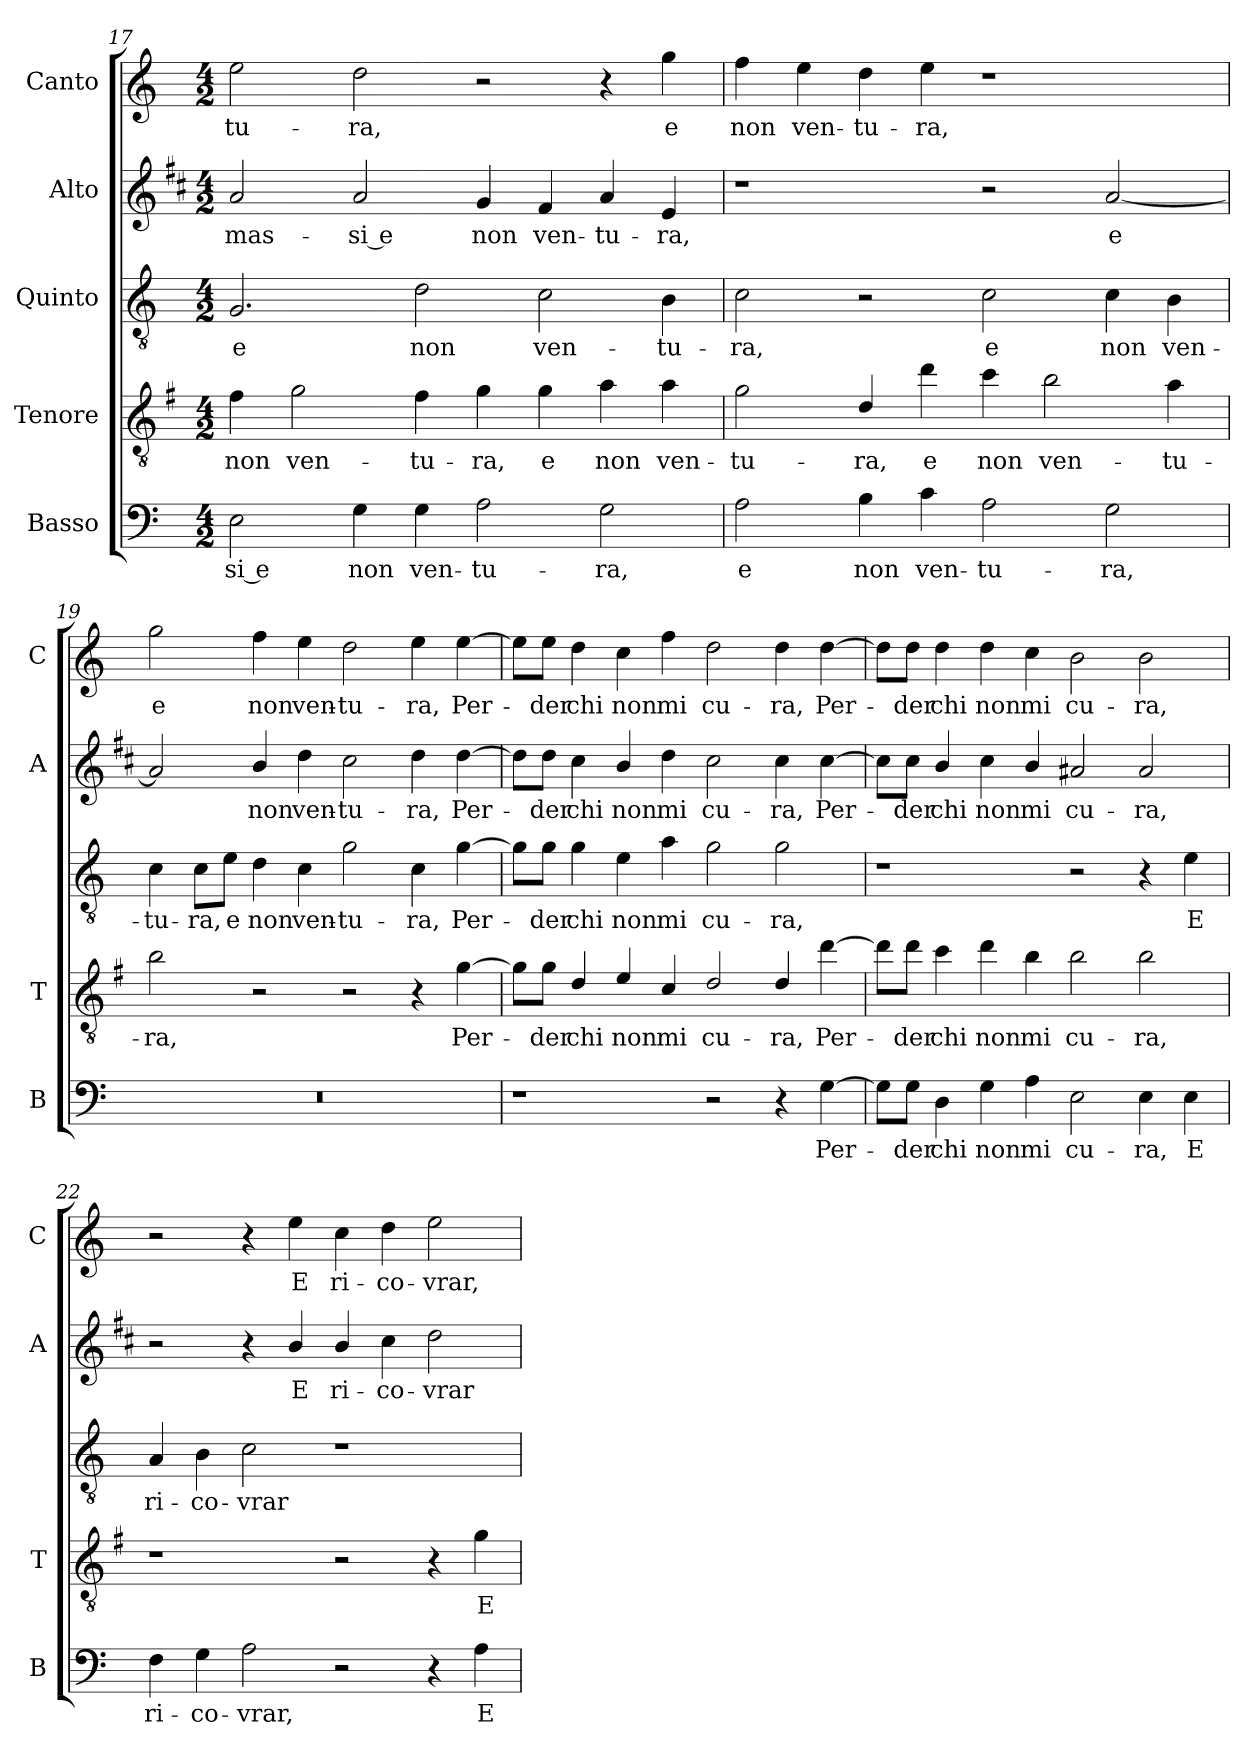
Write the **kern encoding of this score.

**kern	**text	**kern	**text	**kern	**text	**kern	**text	**kern	**text
*part5	*part5	*part4	*part4	*part3	*part3	*part2	*part2	*part1	*part1
*staff5	*staff5	*staff4	*staff4	*staff3	*staff3	*staff2	*staff2	*staff1	*staff1
*I"Basso	*	*I"Tenore	*	*I"Quinto	*	*I"Alto	*	*I"Canto	*
*I'B	*	*I'T	*	*	*	*I'A	*	*I'C	*
!!LO:PB:g=z
*clefF4	*	*clefGv2	*	*clefGv2	*	*clefG2	*	*clefG2	*
*	*	*ITrd4c7	*	*	*	*ITrd1c2	*	*	*
*k[]	*	*k[]	*	*k[]	*	*k[]	*	*k[]	*
*C:	*	*C:	*	*C:	*	*C:	*	*C:	*
*M4/2	*	*M4/2	*	*M4/2	*	*M4/2	*	*M4/2	*
=17	=17	=17	=17	=17	=17	=17	=17	=17	=17
!	!LO:LY:b	!	!LO:LY:b	!	!LO:LY:b	!	!LO:LY:b	!	!LO:LY:b
2E\	-si e	4B\	non	2.G/	e	2g/	-mas-	2ee\	-tu-
!	!	!	!LO:LY:b	!	!	!	!	!	!
.	.	2c\	ven-	.	.	.	.	.	.
!	!LO:LY:b	!	!	!	!	!	!LO:LY:b	!	!LO:LY:b
4G\	non	.	.	.	.	2g/	-si e	2dd\	-ra,
!	!LO:LY:b	!	!LO:LY:b	!	!LO:LY:b	!	!	!	!
4G\	ven-	4B\	-tu-	2d\	non	.	.	.	.
!	!LO:LY:b	!	!LO:LY:b	!	!	!	!LO:LY:b	!	!
2A\	-tu-	4c\	-ra,	.	.	4f/	non	2r	.
!	!	!	!LO:LY:b	!	!LO:LY:b	!	!LO:LY:b	!	!
.	.	4c\	e	2c\	ven-	4e/	ven-	.	.
!	!LO:LY:b	!	!LO:LY:b	!	!	!	!LO:LY:b	!	!
2G\	-ra,	4d\	non	.	.	4g/	-tu-	4r	.
!	!	!	!LO:LY:b	!	!LO:LY:b	!	!LO:LY:b	!	!LO:LY:b
.	.	4d\	ven-	4B\	-tu-	4d/	-ra,	4gg\	e
=18	=18	=18	=18	=18	=18	=18	=18	=18	=18
!	!LO:LY:b	!	!LO:LY:b	!	!LO:LY:b	!	!	!	!LO:LY:b
2A\	e	2c\	-tu-	2c\	-ra,	1r	.	4ff\	non
!	!	!	!	!	!	!	!	!	!LO:LY:b
.	.	.	.	.	.	.	.	4ee\	ven-
!	!LO:LY:b	!	!LO:LY:b	!	!	!	!	!	!LO:LY:b
4B\	non	4G/	-ra,	2r	.	.	.	4dd\	-tu-
!	!LO:LY:b	!	!LO:LY:b	!	!	!	!	!	!LO:LY:b
4c\	ven-	4g\	e	.	.	.	.	4ee\	-ra,
!	!LO:LY:b	!	!LO:LY:b	!	!LO:LY:b	!	!	!	!
2A\	-tu-	4f\	non	2c\	e	2r	.	1r	.
!	!	!	!LO:LY:b	!	!	!	!	!	!
.	.	2e\	ven-	.	.	.	.	.	.
!	!LO:LY:b	!	!	!	!LO:LY:b	!	!LO:LY:b	!	!
2G\	-ra,	.	.	4c\	non	[2g/	e	.	.
!	!	!	!LO:LY:b	!	!LO:LY:b	!	!	!	!
.	.	4d\	-tu-	4B\	ven-	.	.	.	.
=19	=19	=19	=19	=19	=19	=19	=19	=19	=19
!	!	!	!LO:LY:b	!	!LO:LY:b	!	!	!	!LO:LY:b
0r	.	2e\	-ra,	4c\	-tu-	2g/]	.	2gg\	e
!	!	!	!	!	!LO:LY:b	!	!	!	!
.	.	.	.	8c\L	-ra,	.	.	.	.
!	!	!	!	!	!LO:LY:b	!	!	!	!
.	.	.	.	8e\J	e	.	.	.	.
!	!	!	!	!	!LO:LY:b	!	!LO:LY:b	!	!LO:LY:b
.	.	2r	.	4d\	non	4a/	non	4ff\	non
!	!	!	!	!	!LO:LY:b	!	!LO:LY:b	!	!LO:LY:b
.	.	.	.	4c\	ven-	4cc\	ven-	4ee\	ven-
!	!	!	!	!	!LO:LY:b	!	!LO:LY:b	!	!LO:LY:b
.	.	2r	.	2g\	-tu-	2b\	-tu-	2dd\	-tu-
!	!	!	!	!	!LO:LY:b	!	!LO:LY:b	!	!LO:LY:b
.	.	4r	.	4c\	-ra,	4cc\	-ra,	4ee\	-ra,
!	!	!	!LO:LY:b	!	!LO:LY:b	!	!LO:LY:b	!	!LO:LY:b
.	.	[4c\	Per-	[4g\	Per-	[4cc\	Per-	[4ee\	Per-
!!LO:LB:g=z
=20	=20	=20	=20	=20	=20	=20	=20	=20	=20
1r	.	8c\L]	.	8g\L]	.	8cc\L]	.	8ee\L]	.
!	!	!	!LO:LY:b	!	!LO:LY:b	!	!LO:LY:b	!	!LO:LY:b
.	.	8c\J	-der	8g\J	-der	8cc\J	-der	8ee\J	-der
!	!	!	!LO:LY:b	!	!LO:LY:b	!	!LO:LY:b	!	!LO:LY:b
.	.	4G/	chi	4g\	chi	4b\	chi	4dd\	chi
!	!	!	!LO:LY:b	!	!LO:LY:b	!	!LO:LY:b	!	!LO:LY:b
.	.	4A/	non	4e\	non	4a/	non	4cc\	non
!	!	!	!LO:LY:b	!	!LO:LY:b	!	!LO:LY:b	!	!LO:LY:b
.	.	4F/	mi	4a\	mi	4cc\	mi	4ff\	mi
!	!	!	!LO:LY:b	!	!LO:LY:b	!	!LO:LY:b	!	!LO:LY:b
2r	.	2G/	cu-	2g\	cu-	2b\	cu-	2dd\	cu-
!	!	!	!LO:LY:b	!	!LO:LY:b	!	!LO:LY:b	!	!LO:LY:b
4r	.	4G/	-ra,	2g\	-ra,	4b\	-ra,	4dd\	-ra,
!	!LO:LY:b	!	!LO:LY:b	!	!	!	!LO:LY:b	!	!LO:LY:b
[4G\	Per-	[4g\	Per-	.	.	[4b\	Per-	[4dd\	Per-
=21	=21	=21	=21	=21	=21	=21	=21	=21	=21
8G\L]	.	8g\L]	.	1r	.	8b\L]	.	8dd\L]	.
!	!LO:LY:b	!	!LO:LY:b	!	!	!	!LO:LY:b	!	!LO:LY:b
8G\J	-der	8g\J	-der	.	.	8b\J	-der	8dd\J	-der
!	!LO:LY:b	!	!LO:LY:b	!	!	!	!LO:LY:b	!	!LO:LY:b
4D\	chi	4f\	chi	.	.	4a/	chi	4dd\	chi
!	!LO:LY:b	!	!LO:LY:b	!	!	!	!LO:LY:b	!	!LO:LY:b
4G\	non	4g\	non	.	.	4b\	non	4dd\	non
!	!LO:LY:b	!	!LO:LY:b	!	!	!	!LO:LY:b	!	!LO:LY:b
4A\	mi	4e\	mi	.	.	4a/	mi	4cc\	mi
!	!LO:LY:b	!	!LO:LY:b	!	!	!	!LO:LY:b	!	!LO:LY:b
2E\	cu-	2e\	cu-	2r	.	2g#X/	cu-	2b\	cu-
!	!LO:LY:b	!	!LO:LY:b	!	!	!	!LO:LY:b	!	!LO:LY:b
4E\	-ra,	2e\	-ra,	4r	.	2g#/	-ra,	2b\	-ra,
!	!LO:LY:b	!	!	!	!LO:LY:b	!	!	!	!
4E\	E	.	.	4e\	E	.	.	.	.
=22	=22	=22	=22	=22	=22	=22	=22	=22	=22
!	!LO:LY:b	!	!	!	!LO:LY:b	!	!	!	!
4F\	ri-	1r	.	4A/	ri-	2r	.	2r	.
!	!LO:LY:b	!	!	!	!LO:LY:b	!	!	!	!
4G\	-co-	.	.	4B\	-co-	.	.	.	.
!	!LO:LY:b	!	!	!	!LO:LY:b	!	!	!	!
2A\	-vrar,	.	.	2c\	-vrar	4r	.	4r	.
!	!	!	!	!	!	!	!LO:LY:b	!	!LO:LY:b
.	.	.	.	.	.	4a/	E	4ee\	E
!	!	!	!	!	!	!	!LO:LY:b	!	!LO:LY:b
2r	.	2r	.	1r	.	4a/	ri-	4cc\	ri-
!	!	!	!	!	!	!	!LO:LY:b	!	!LO:LY:b
.	.	.	.	.	.	4b\	-co-	4dd\	-co-
!	!	!	!	!	!	!	!LO:LY:b	!	!LO:LY:b
4r	.	4r	.	.	.	2cc\	-vrar	2ee\	-vrar,
!	!LO:LY:b	!	!LO:LY:b	!	!	!	!	!	!
4A\	E	4c\	E	.	.	.	.	.	.
=	=	=	=	=	=	=	=	=	=
*-	*-	*-	*-	*-	*-	*-	*-	*-	*-
